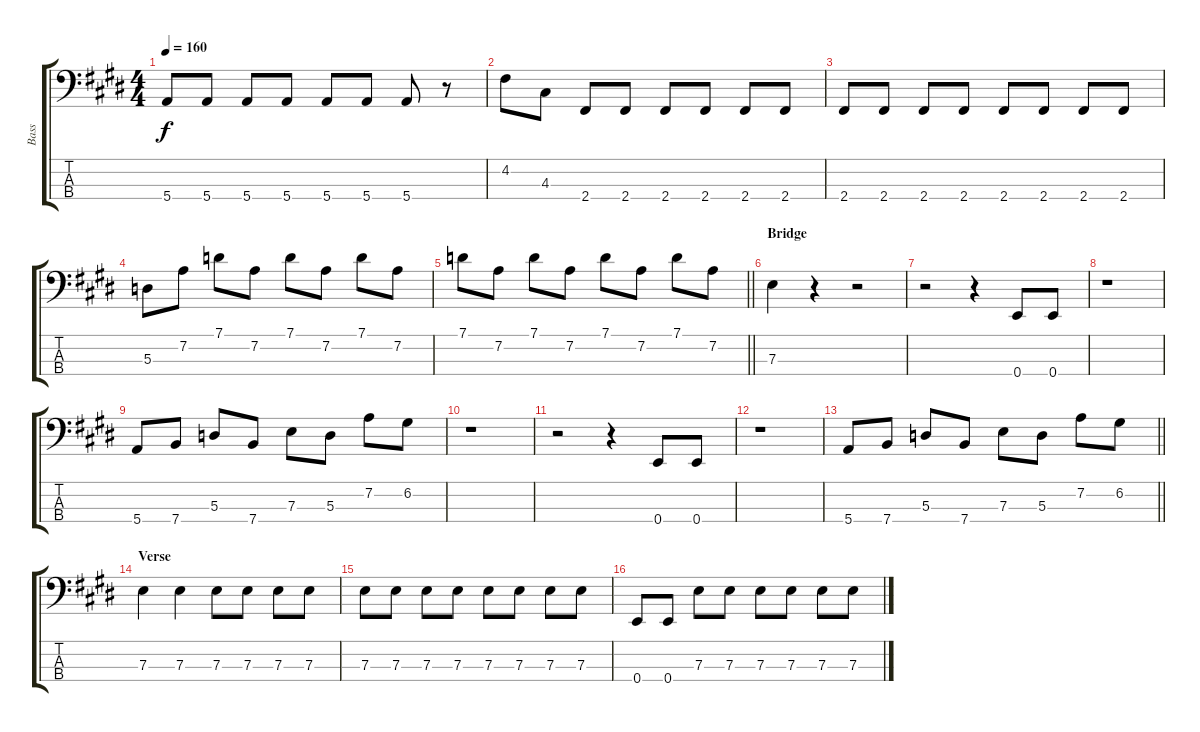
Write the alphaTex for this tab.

\track ("Bass" "Bass") {instrument electricbassfinger}
\staff {score tabs}
\tuning (G2 D2 A1 E1) {hide}
\ts (4 4)
\tempo 160
\clef f4
\ks e
5.4.8{dy f} 5.4.8 5.4.8 5.4.8 5.4.8 5.4.8 5.4.8 r.8 |
4.2.8 4.3.8 2.4.8 2.4.8 2.4.8 2.4.8 2.4.8 2.4.8 |
2.4.8 2.4.8 2.4.8 2.4.8 2.4.8 2.4.8 2.4.8 2.4.8 |
5.3.8 7.2.8 7.1.8 7.2.8 7.1.8 7.2.8 7.1.8 7.2.8 |
\barLineRight lightlight
7.1.8 7.2.8 7.1.8 7.2.8 7.1.8 7.2.8 7.1.8 7.2.8 |
\section ("" "Bridge")
7.3.4 r.4 r.2 |
r.2 r.4 0.4.8 0.4.8 |
r.1 |
5.4.8 7.4.8 5.3.8 7.4.8 7.3.8 5.3.8 7.2.8 6.2.8 |
r.1 |
r.2 r.4 0.4.8 0.4.8 |
r.1 |
\barLineRight lightlight
5.4.8 7.4.8 5.3.8 7.4.8 7.3.8 5.3.8 7.2.8 6.2.8 |
\section ("" "Verse")
7.3.4 7.3.4 7.3.8 7.3.8 7.3.8 7.3.8 |
7.3.8 7.3.8 7.3.8 7.3.8 7.3.8 7.3.8 7.3.8 7.3.8 |
0.4.8 0.4.8 7.3.8 7.3.8 7.3.8 7.3.8 7.3.8 7.3.8
